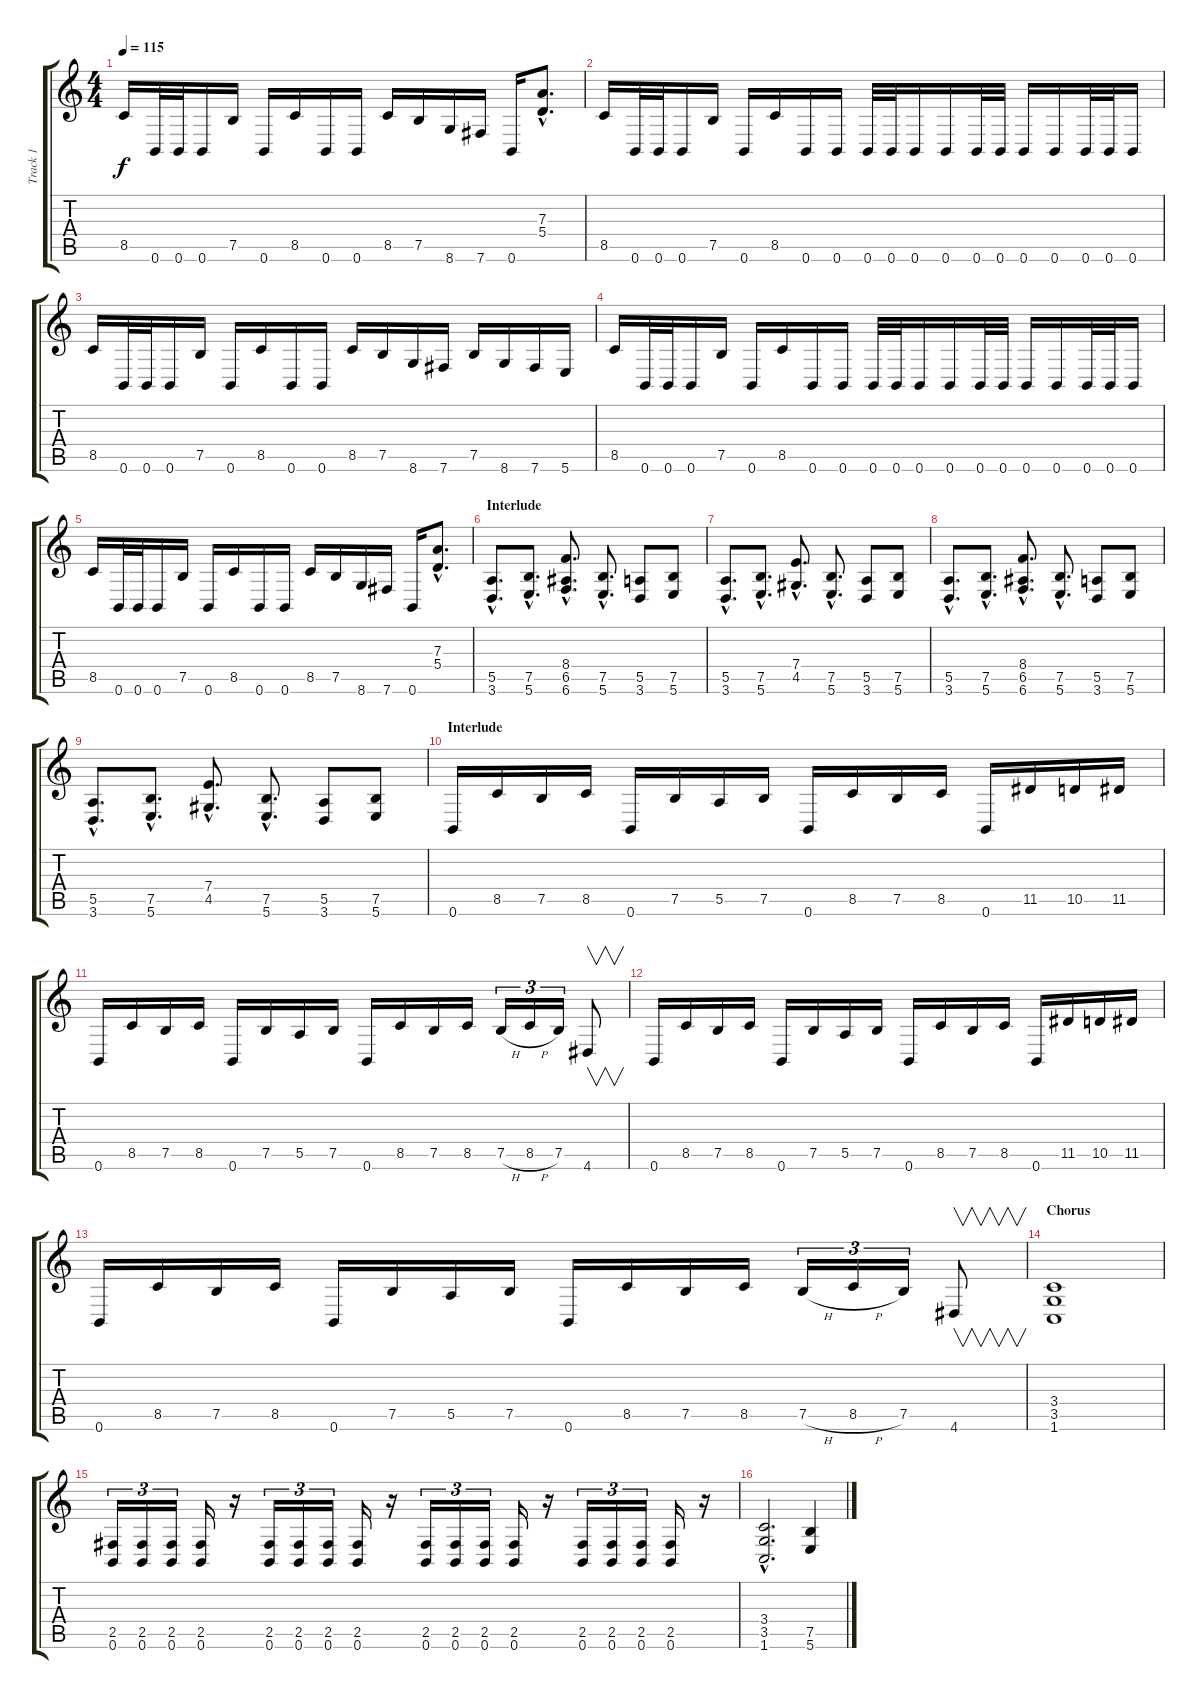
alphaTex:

\track ("Track 1" "Track 1") {instrument distortionguitar}
\staff {score tabs}
\tuning (B3 Gb3 D3 A2 E2 B1) {hide}
\ts (4 4)
\tempo 115
\clef g2
\ks c
8.5.16{dy f} 0.6.32 0.6.32 0.6.16 7.5.16 0.6.16 8.5.16 0.6.16 0.6.16 8.5.16 7.5.16 8.6.16 7.6.16 0.6.16 (7.3{hac} 5.4{hac}).8{d} |
8.5.16 0.6.32 0.6.32 0.6.16 7.5.16 0.6.16 8.5.16 0.6.16 0.6.16 0.6.32 0.6.32 0.6.16 0.6.16 0.6.32 0.6.32 0.6.16 0.6.16 0.6.32 0.6.32 0.6.16 |
8.5.16 0.6.32 0.6.32 0.6.16 7.5.16 0.6.16 8.5.16 0.6.16 0.6.16 8.5.16 7.5.16 8.6.16 7.6.16 7.5.16 8.6.16 7.6.16 5.6.16 |
8.5.16 0.6.32 0.6.32 0.6.16 7.5.16 0.6.16 8.5.16 0.6.16 0.6.16 0.6.32 0.6.32 0.6.16 0.6.16 0.6.32 0.6.32 0.6.16 0.6.16 0.6.32 0.6.32 0.6.16 |
8.5.16 0.6.32 0.6.32 0.6.16 7.5.16 0.6.16 8.5.16 0.6.16 0.6.16 8.5.16 7.5.16 8.6.16 7.6.16 0.6.16 (7.3{hac} 5.4{hac}).8{d} |
\section ("" "Interlude")
(5.5{hac} 3.6{hac}).8{d} (7.5{hac} 5.6{hac}).8{d} (8.4{hac} 6.5{hac} 6.6{hac}).8{d} (7.5{hac} 5.6{hac}).8{d} (5.5 3.6).8 (7.5 5.6).8 |
(5.5{hac} 3.6{hac}).8{d} (7.5{hac} 5.6{hac}).8{d} (7.4{hac} 4.5{hac}).8{d} (7.5{hac} 5.6{hac}).8{d} (5.5 3.6).8 (7.5 5.6).8 |
(5.5{hac} 3.6{hac}).8{d} (7.5{hac} 5.6{hac}).8{d} (8.4{hac} 6.5{hac} 6.6{hac}).8{d} (7.5{hac} 5.6{hac}).8{d} (5.5 3.6).8 (7.5 5.6).8 |
(5.5{hac} 3.6{hac}).8{d} (7.5{hac} 5.6{hac}).8{d} (7.4{hac} 4.5{hac}).8{d} (7.5{hac} 5.6{hac}).8{d} (5.5 3.6).8 (7.5 5.6).8 |
\section ("" "Interlude")
0.6.16 8.5.16 7.5.16 8.5.16 0.6.16 7.5.16 5.5.16 7.5.16 0.6.16 8.5.16 7.5.16 8.5.16 0.6.16 11.5.16 10.5.16 11.5.16 |
0.6.16 8.5.16 7.5.16 8.5.16 0.6.16 7.5.16 5.5.16 7.5.16 0.6.16 8.5.16 7.5.16 8.5.16 7.5{h}.16{tu (3 2)} 8.5{h}.16{tu (3 2)} 7.5.16{tu (3 2)} 4.6.8{v} |
0.6.16 8.5.16 7.5.16 8.5.16 0.6.16 7.5.16 5.5.16 7.5.16 0.6.16 8.5.16 7.5.16 8.5.16 0.6.16 11.5.16 10.5.16 11.5.16 |
0.6.16 8.5.16 7.5.16 8.5.16 0.6.16 7.5.16 5.5.16 7.5.16 0.6.16 8.5.16 7.5.16 8.5.16 7.5{h}.16{tu (3 2)} 8.5{h}.16{tu (3 2)} 7.5.16{tu (3 2)} 4.6.8{v} |
\section ("" "Chorus")
(3.4 3.5 1.6).1 |
(2.5 0.6).16{tu (3 2)} (2.5 0.6).16{tu (3 2)} (2.5 0.6).16{tu (3 2)} (2.5 0.6).16 r.16 (2.5 0.6).16{tu (3 2)} (2.5 0.6).16{tu (3 2)} (2.5 0.6).16{tu (3 2)} (2.5 0.6).16 r.16 (2.5 0.6).16{tu (3 2)} (2.5 0.6).16{tu (3 2)} (2.5 0.6).16{tu (3 2)} (2.5 0.6).16 r.16 (2.5 0.6).16{tu (3 2)} (2.5 0.6).16{tu (3 2)} (2.5 0.6).16{tu (3 2)} (2.5 0.6).16 r.16 |
(3.4{hac} 3.5{hac} 1.6{hac}).2{d} (7.5 5.6).4
